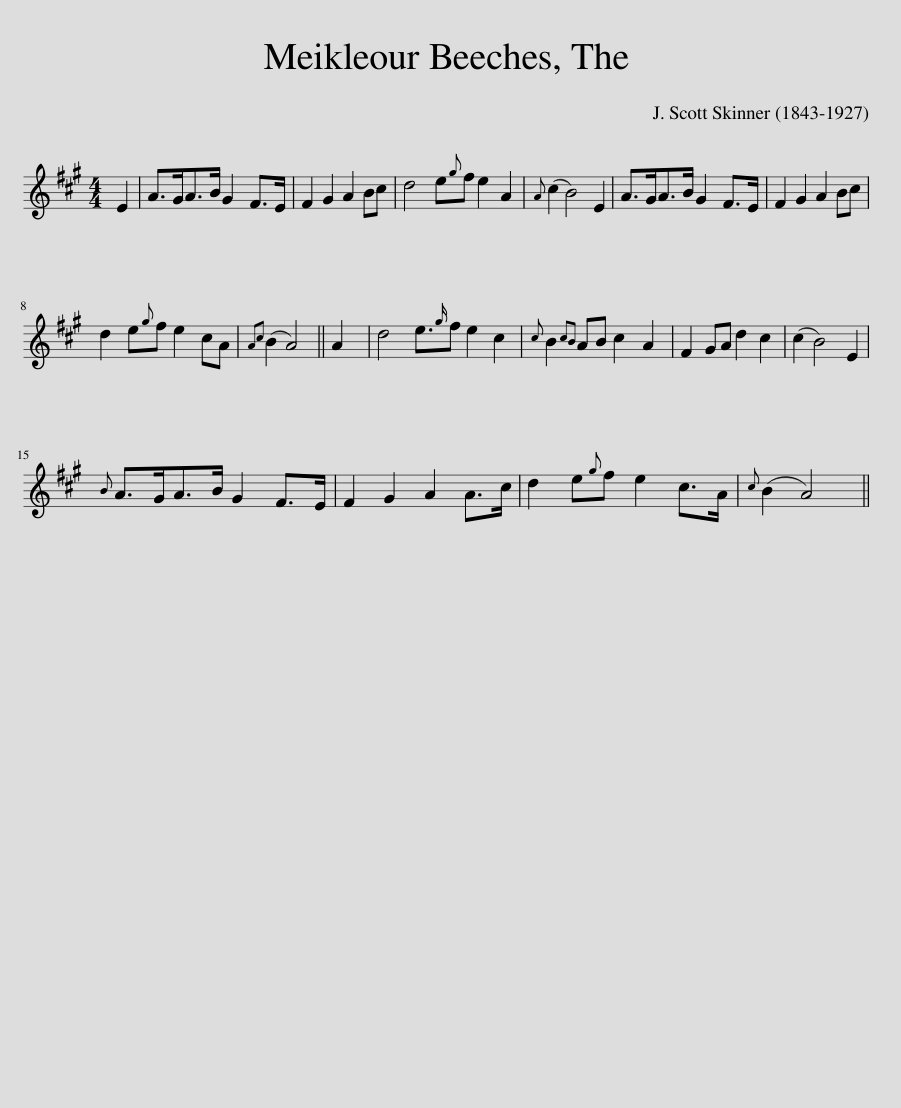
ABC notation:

X:1
L:1/8
M:4/4
I:linebreak $
K:A
V:1 treble
V:1
 E2 | A>GA>B G2 F>E | F2 G2 A2 Bc | d4 e{g}f e2 A2 |{A} (c2 B4) E2 | %5
 A>GA>B G2 F>E | F2 G2 A2 Bc |$ d2 e{g}f e2 cA |{Ac} (B2 A4) || A2 | %10
 d4 e3/2{g}f e2 c2 |{c} B2{cB} AB c2 A2 | F2 GA d2 c2 | (c2 B4) E2 |${B} A>GA>B G2 F>E | %15
 F2 G2 A2 A>c | d2 e{g}f e2 c>A |{c} (B2 A4) || %18
